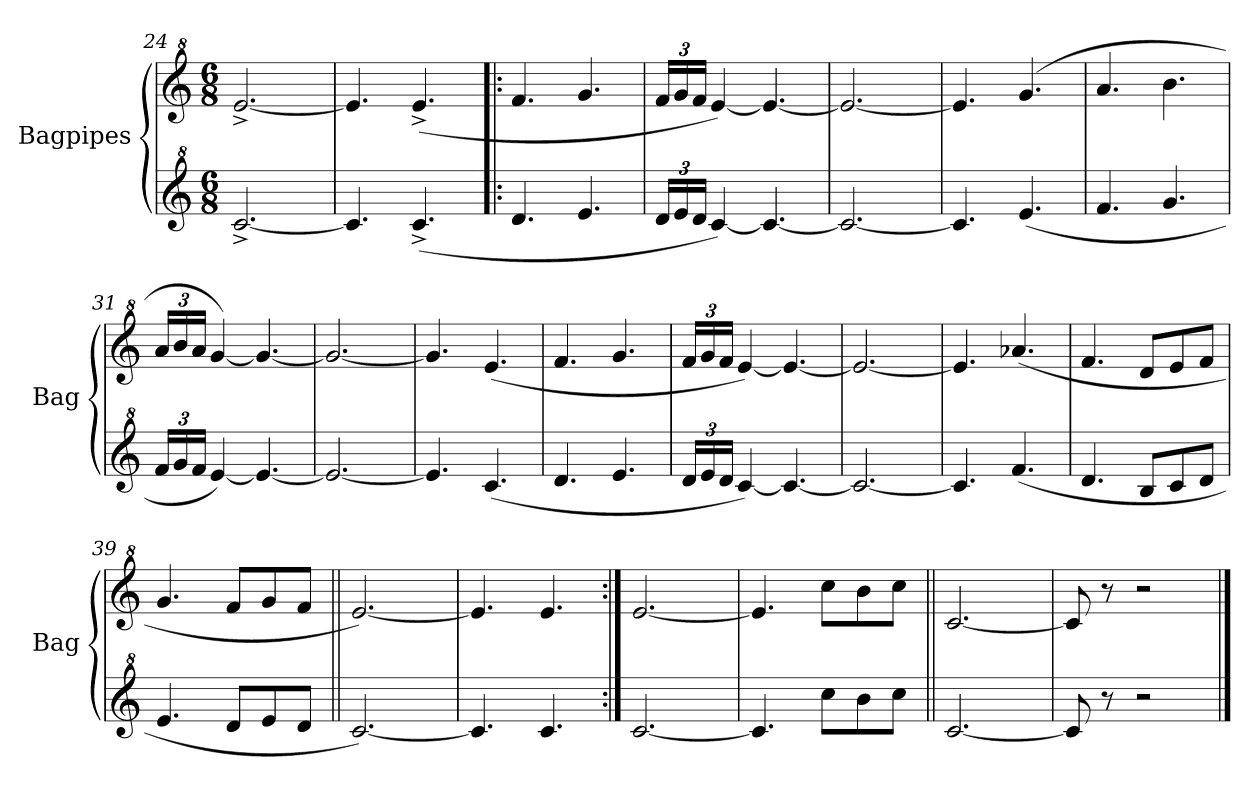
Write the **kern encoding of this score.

**kern	**kern
*part2	*part1
*staff2	*staff1
*I"Bagpipes	*I"Bagpipes
*I'Bag	*I'Bag
*clefG^2	*clefG^2
*k[]	*k[]
*C:	*C:
*M6/8	*M6/8
=24	=24
[2.cc^/	[2.ee^/
=25	=25
4.cc/]	4.ee/]
(4.cc^/	(4.ee^/
=26!|:	=26!|:
4.dd/	4.ff/
4.ee/	4.gg/
=27	=27
*Xbrackettup	*Xbrackettup
24dd/LL	24ff/LL
24ee/	24gg/
24dd/JJ	24ff/JJ
[4cc/)	[4ee/)
4.cc/_	4.ee/_
=28	=28
2.cc/_	2.ee/_
=29	=29
4.cc/]	4.ee/]
(4.ee/	(4.gg/
=30	=30
4.ff/	4.aa/
4.gg/	4.bb\
=31	=31
24ff/LL	24aa/LL
24gg/	24bb/
24ff/JJ	24aa/JJ
[4ee/)	[4gg/)
4.ee/_	4.gg/_
!!LO:LB:g=z
=32	=32
2.ee/_	2.gg/_
=33	=33
4.ee/]	4.gg/]
(4.cc/	(4.ee/
=34	=34
4.dd/	4.ff/
4.ee/	4.gg/
=35	=35
24dd/LL	24ff/LL
24ee/	24gg/
24dd/JJ	24ff/JJ
[4cc/)	[4ee/)
4.cc/_	4.ee/_
=36	=36
2.cc/_	2.ee/_
=37	=37
4.cc/]	4.ee/]
(4.ff/	(4.aa-X/
=38	=38
4.dd/	4.ff/
8b/L	8dd/L
8cc/	8ee/
8dd/J	8ff/J
=39	=39
4.ee/	4.gg/
8dd/L	8ff/L
8ee/	8gg/
8dd/J	8ff/J
=40||	=40||
[2.cc/)	[2.ee/)
=41	=41
4.cc/]	4.ee/]
4.cc/	4.ee/
!!LO:PB:g=z
=42:|!	=42:|!
[2.cc/	[2.ee/
=43	=43
4.cc/]	4.ee/]
8ccc\L	8ccc\L
8bb\	8bb\
8ccc\J	8ccc\J
=44||	=44||
[2.cc/	[2.cc/
=45	=45
8cc/]	8cc/]
8r	8r
2r	2r
==	==
*-	*-
